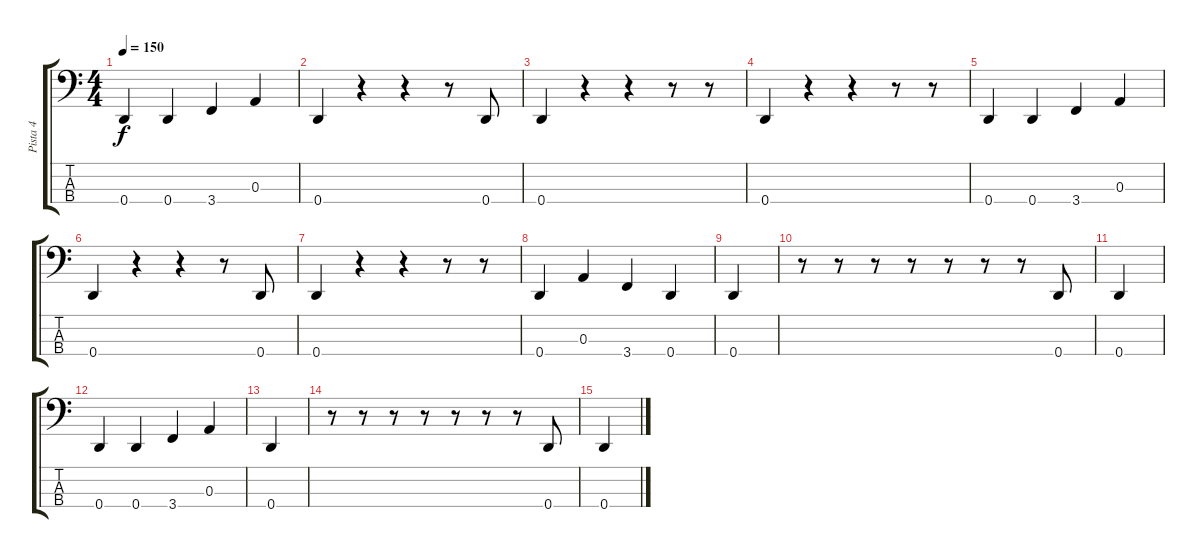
\track ("Pista 4" "Pista 4") {instrument electricbassfinger}
\staff {score tabs}
\tuning (G2 D2 A1 D1) {hide}
\ts (4 4)
\tempo 150
\clef f4
\ks c
0.4.4{dy f} 0.4.4 3.4.4 0.3.4 |
0.4.4 r.4 r.4 r.8 0.4.8 |
0.4.4 r.4 r.4 r.8 r.8 |
0.4.4 r.4 r.4 r.8 r.8 |
0.4.4 0.4.4 3.4.4 0.3.4 |
0.4.4 r.4 r.4 r.8 0.4.8 |
0.4.4 r.4 r.4 r.8 r.8 |
0.4.4 0.3.4 3.4.4 0.4.4 |
0.4.4 |
r.8 r.8 r.8 r.8 r.8 r.8 r.8 0.4.8 |
0.4.4 |
0.4.4 0.4.4 3.4.4 0.3.4 |
0.4.4 |
r.8 r.8 r.8 r.8 r.8 r.8 r.8 0.4.8 |
0.4.4
